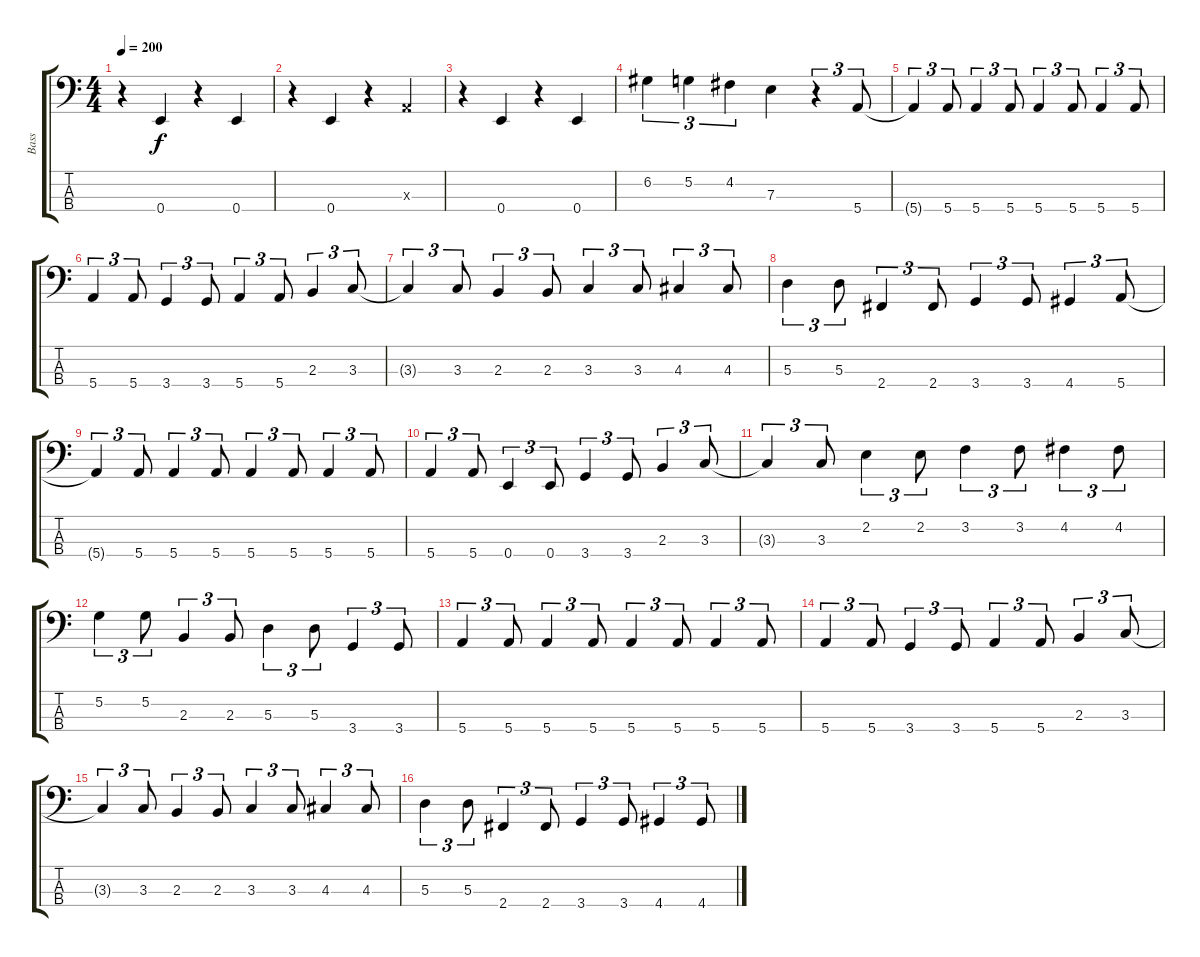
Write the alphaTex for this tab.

\track ("Bass" "Bass") {instrument electricbasspick}
\staff {score tabs}
\tuning (G2 D2 A1 E1) {hide}
\ts (4 4)
\tempo 200
\clef f4
\ks c
r.4{dy f} 0.4.4 r.4 0.4.4 |
r.4 0.4.4 r.4 0.3{x}.4 |
r.4 0.4.4 r.4 0.4.4 |
6.2.4{tu (3 2)} 5.2.4{tu (3 2)} 4.2.4{tu (3 2)} 7.3.4 r.4{tu (3 2)} 5.4.8{tu (3 2)} |
5.4{t}.4{tu (3 2)} 5.4.8{tu (3 2)} 5.4.4{tu (3 2)} 5.4.8{tu (3 2)} 5.4.4{tu (3 2)} 5.4.8{tu (3 2)} 5.4.4{tu (3 2)} 5.4.8{tu (3 2)} |
5.4.4{tu (3 2)} 5.4.8{tu (3 2)} 3.4.4{tu (3 2)} 3.4.8{tu (3 2)} 5.4.4{tu (3 2)} 5.4.8{tu (3 2)} 2.3.4{tu (3 2)} 3.3.8{tu (3 2)} |
3.3{t}.4{tu (3 2)} 3.3.8{tu (3 2)} 2.3.4{tu (3 2)} 2.3.8{tu (3 2)} 3.3.4{tu (3 2)} 3.3.8{tu (3 2)} 4.3.4{tu (3 2)} 4.3.8{tu (3 2)} |
5.3.4{tu (3 2)} 5.3.8{tu (3 2)} 2.4.4{tu (3 2)} 2.4.8{tu (3 2)} 3.4.4{tu (3 2)} 3.4.8{tu (3 2)} 4.4.4{tu (3 2)} 5.4.8{tu (3 2)} |
5.4{t}.4{tu (3 2)} 5.4.8{tu (3 2)} 5.4.4{tu (3 2)} 5.4.8{tu (3 2)} 5.4.4{tu (3 2)} 5.4.8{tu (3 2)} 5.4.4{tu (3 2)} 5.4.8{tu (3 2)} |
5.4.4{tu (3 2)} 5.4.8{tu (3 2)} 0.4.4{tu (3 2)} 0.4.8{tu (3 2)} 3.4.4{tu (3 2)} 3.4.8{tu (3 2)} 2.3.4{tu (3 2)} 3.3.8{tu (3 2)} |
3.3{t}.4{tu (3 2)} 3.3.8{tu (3 2)} 2.2.4{tu (3 2)} 2.2.8{tu (3 2)} 3.2.4{tu (3 2)} 3.2.8{tu (3 2)} 4.2.4{tu (3 2)} 4.2.8{tu (3 2)} |
5.2.4{tu (3 2)} 5.2.8{tu (3 2)} 2.3.4{tu (3 2)} 2.3.8{tu (3 2)} 5.3.4{tu (3 2)} 5.3.8{tu (3 2)} 3.4.4{tu (3 2)} 3.4.8{tu (3 2)} |
5.4.4{tu (3 2)} 5.4.8{tu (3 2)} 5.4.4{tu (3 2)} 5.4.8{tu (3 2)} 5.4.4{tu (3 2)} 5.4.8{tu (3 2)} 5.4.4{tu (3 2)} 5.4.8{tu (3 2)} |
5.4.4{tu (3 2)} 5.4.8{tu (3 2)} 3.4.4{tu (3 2)} 3.4.8{tu (3 2)} 5.4.4{tu (3 2)} 5.4.8{tu (3 2)} 2.3.4{tu (3 2)} 3.3.8{tu (3 2)} |
3.3{t}.4{tu (3 2)} 3.3.8{tu (3 2)} 2.3.4{tu (3 2)} 2.3.8{tu (3 2)} 3.3.4{tu (3 2)} 3.3.8{tu (3 2)} 4.3.4{tu (3 2)} 4.3.8{tu (3 2)} |
5.3.4{tu (3 2)} 5.3.8{tu (3 2)} 2.4.4{tu (3 2)} 2.4.8{tu (3 2)} 3.4.4{tu (3 2)} 3.4.8{tu (3 2)} 4.4.4{tu (3 2)} 4.4.8{tu (3 2)}
